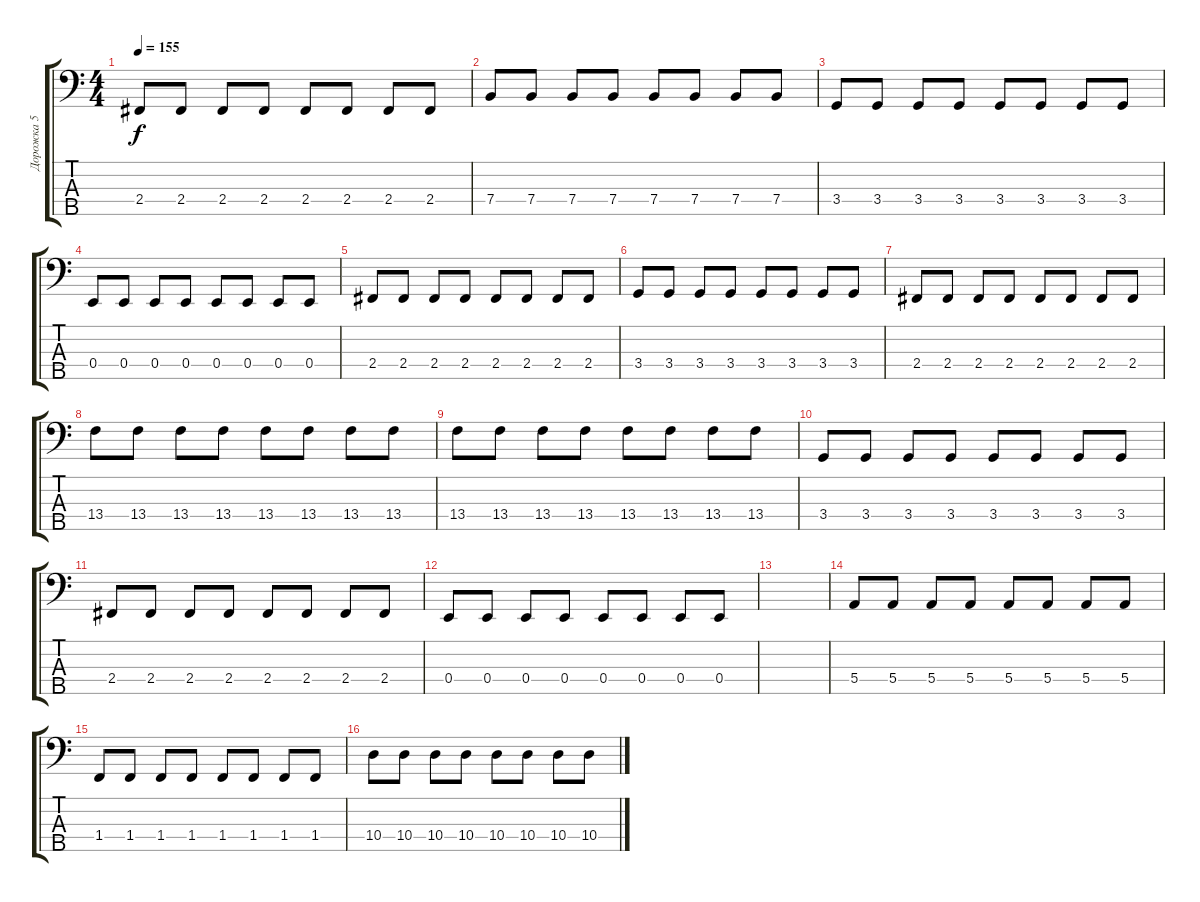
\track ("Дорожка 5" "Дорожка 5") {instrument synthbass2}
\staff {score tabs}
\tuning (G2 D2 A1 E1 B0) {hide}
\ts (4 4)
\tempo 155
\clef f4
\ks c
2.4.8{dy f} 2.4.8 2.4.8 2.4.8 2.4.8 2.4.8 2.4.8 2.4.8 |
7.4.8 7.4.8 7.4.8 7.4.8 7.4.8 7.4.8 7.4.8 7.4.8 |
3.4.8 3.4.8 3.4.8 3.4.8 3.4.8 3.4.8 3.4.8 3.4.8 |
0.4.8 0.4.8 0.4.8 0.4.8 0.4.8 0.4.8 0.4.8 0.4.8 |
2.4.8 2.4.8 2.4.8 2.4.8 2.4.8 2.4.8 2.4.8 2.4.8 |
3.4.8 3.4.8 3.4.8 3.4.8 3.4.8 3.4.8 3.4.8 3.4.8 |
2.4.8 2.4.8 2.4.8 2.4.8 2.4.8 2.4.8 2.4.8 2.4.8 |
13.4.8 13.4.8 13.4.8 13.4.8 13.4.8 13.4.8 13.4.8 13.4.8 |
13.4.8 13.4.8 13.4.8 13.4.8 13.4.8 13.4.8 13.4.8 13.4.8 |
3.4.8 3.4.8 3.4.8 3.4.8 3.4.8 3.4.8 3.4.8 3.4.8 |
2.4.8 2.4.8 2.4.8 2.4.8 2.4.8 2.4.8 2.4.8 2.4.8 |
0.4.8 0.4.8 0.4.8 0.4.8 0.4.8 0.4.8 0.4.8 0.4.8 |
|
5.4.8 5.4.8 5.4.8 5.4.8 5.4.8 5.4.8 5.4.8 5.4.8 |
1.4.8 1.4.8 1.4.8 1.4.8 1.4.8 1.4.8 1.4.8 1.4.8 |
10.4.8 10.4.8 10.4.8 10.4.8 10.4.8 10.4.8 10.4.8 10.4.8
